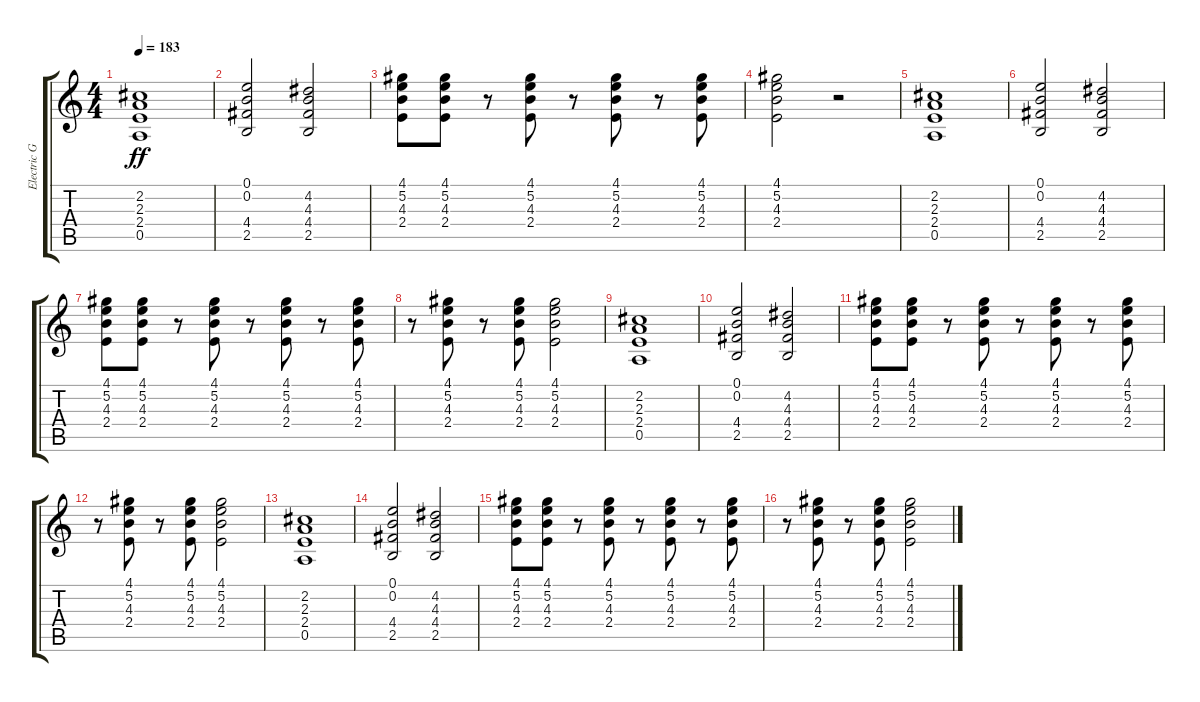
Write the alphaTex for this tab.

\track ("Electric Guitar" "Electric G") {instrument overdrivenguitar}
\staff {score tabs}
\tuning (E4 B3 G3 D3 A2 E2) {hide}
\ts (4 4)
\tempo 183
\clef g2
\ks c
(2.2 2.3 2.4 0.5).1{dy ff} |
(0.1 0.2 4.4 2.5).2 (4.2 4.3 4.4 2.5).2 |
(4.1 5.2 4.3 2.4).8 (4.1 5.2 4.3 2.4).8 r.8 (4.1 5.2 4.3 2.4).8 r.8 (4.1 5.2 4.3 2.4).8 r.8 (4.1 5.2 4.3 2.4).8 |
(4.1 5.2 4.3 2.4).2 r.2 |
(2.2 2.3 2.4 0.5).1 |
(0.1 0.2 4.4 2.5).2 (4.2 4.3 4.4 2.5).2 |
(4.1 5.2 4.3 2.4).8 (4.1 5.2 4.3 2.4).8 r.8 (4.1 5.2 4.3 2.4).8 r.8 (4.1 5.2 4.3 2.4).8 r.8 (4.1 5.2 4.3 2.4).8 |
r.8 (4.1 5.2 4.3 2.4).8 r.8 (4.1 5.2 4.3 2.4).8 (4.1 5.2 4.3 2.4).2 |
(2.2 2.3 2.4 0.5).1 |
(0.1 0.2 4.4 2.5).2 (4.2 4.3 4.4 2.5).2 |
(4.1 5.2 4.3 2.4).8 (4.1 5.2 4.3 2.4).8 r.8 (4.1 5.2 4.3 2.4).8 r.8 (4.1 5.2 4.3 2.4).8 r.8 (4.1 5.2 4.3 2.4).8 |
r.8 (4.1 5.2 4.3 2.4).8 r.8 (4.1 5.2 4.3 2.4).8 (4.1 5.2 4.3 2.4).2 |
(2.2 2.3 2.4 0.5).1 |
(0.1 0.2 4.4 2.5).2 (4.2 4.3 4.4 2.5).2 |
(4.1 5.2 4.3 2.4).8 (4.1 5.2 4.3 2.4).8 r.8 (4.1 5.2 4.3 2.4).8 r.8 (4.1 5.2 4.3 2.4).8 r.8 (4.1 5.2 4.3 2.4).8 |
r.8 (4.1 5.2 4.3 2.4).8 r.8 (4.1 5.2 4.3 2.4).8 (4.1 5.2 4.3 2.4).2
